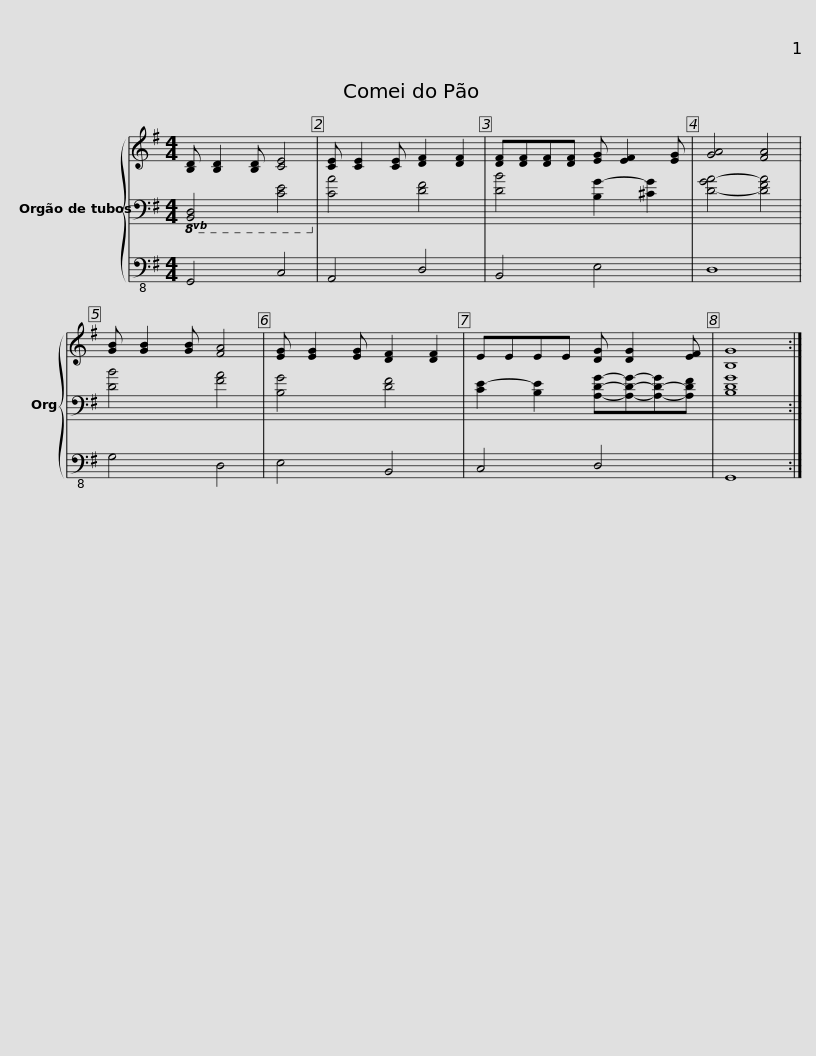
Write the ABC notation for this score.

X:1
%%score { 1 | 2 | 3 }
L:1/8
M:4/4
I:linebreak $
K:G
V:1 treble
V:2 bass
V:3 bass-8
V:1
 [B,D] [B,D]2 [B,D] [CE]4 | [CE] [CE]2 [CE] [DF]2 [DF]2 | [DF][DF][DF][DF] [EG] [EF]2 [EG] | [GA]4 [FA]4 | [GB] [GB]2 [GB] [FA]4 | %5
 [EG] [EG]2 [EG] [DF]2 [DF]2 |$ EEEE [DG] [DG]2 [EF] | [B,G]8 :| %8
V:2
!8vb(! [B,,D,]4 [C,E,]4!8vb)! | [CA]4 [DF]4 | [DB]4 [B,G-]2 [^CG]2 | [D-GA-]4 [DFA]4 | [DB]4 [FA]4 | %5
 [B,G]4 [DF]4 |$ [CE-]2 [B,E]2 [A,DG]-[A,DG]-[A,-D-G][A,DF] | [B,DG]8 :| %8
V:3
 G,,4 C,4 | A,,4 D,4 | B,,4 E,4 | D,8 | G,4 D,4 | %5
 E,4 B,,4 |$ C,4 D,4 | G,,8 :| %8
